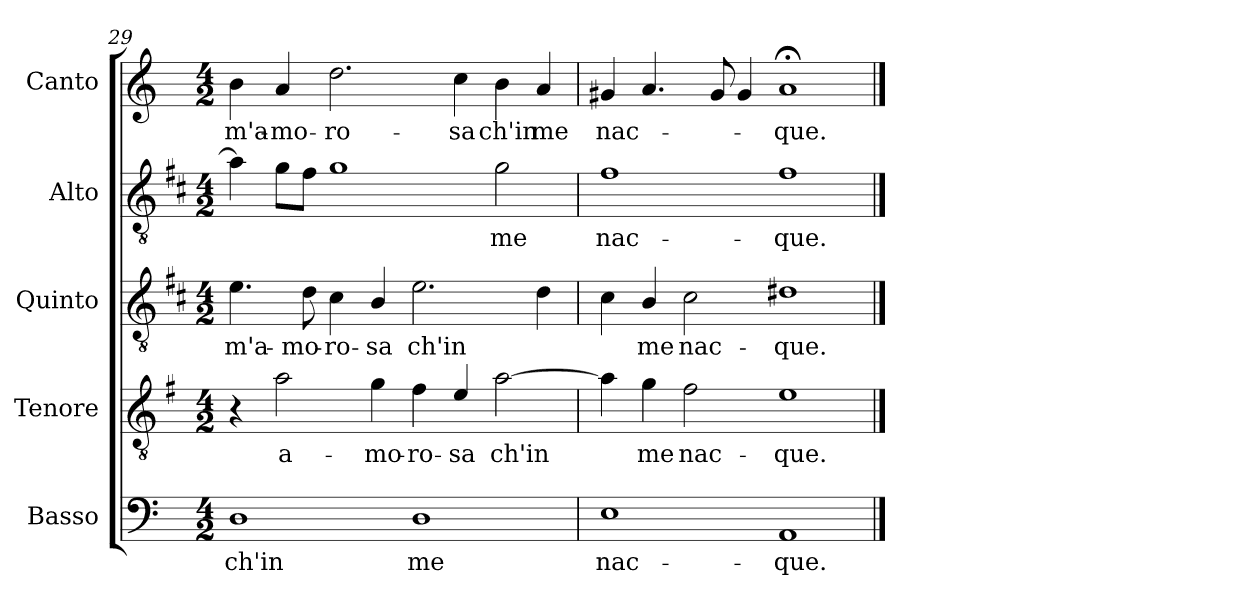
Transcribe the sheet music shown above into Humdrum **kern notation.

**kern	**text	**kern	**text	**kern	**text	**kern	**text	**kern	**text
*part5	*part5	*part4	*part4	*part3	*part3	*part2	*part2	*part1	*part1
*staff5	*staff5	*staff4	*staff4	*staff3	*staff3	*staff2	*staff2	*staff1	*staff1
*I"Basso	*	*I"Tenore	*	*I"Quinto	*	*I"Alto	*	*I"Canto	*
*I'B	*	*I'T	*	*	*	*I'A	*	*I'C	*
*clefF4	*	*clefGv2	*	*clefGv2	*	*clefGv2	*	*clefG2	*
*	*	*ITrd4c7	*	*ITrd1c2	*	*ITrd1c2	*	*	*
*k[]	*	*k[]	*	*k[]	*	*k[]	*	*k[]	*
*C:	*	*C:	*	*C:	*	*C:	*	*C:	*
*M4/2	*	*M4/2	*	*M4/2	*	*M4/2	*	*M4/2	*
=29	=29	=29	=29	=29	=29	=29	=29	=29	=29
!	!LO:LY:b	!	!	!	!LO:LY:b	!	!	!	!LO:LY:b
1D	ch'in	4r	.	4.d\	-m'a-	4g\]	.	4b\	-m'a-
!	!	!	!LO:LY:b	!	!	!	!	!	!LO:LY:b
.	.	2d\	a-	.	.	8f\L	.	4a/	-mo-
!	!	!	!	!	!LO:LY:b	!	!	!	!
.	.	.	.	8c\	-mo-	8e\J	.	.	.
!	!	!	!	!	!LO:LY:b	!	!	!	!LO:LY:b
.	.	.	.	4B\	-ro-	1f	.	2.dd\	-ro-
!	!	!	!LO:LY:b	!	!LO:LY:b	!	!	!	!
.	.	4c\	-mo-	4A/	-sa	.	.	.	.
!	!LO:LY:b	!	!LO:LY:b	!	!LO:LY:b	!	!	!	!
1D	me	4B\	-ro-	2.d\	ch'in	.	.	.	.
!	!	!	!LO:LY:b	!	!	!	!	!	!LO:LY:b
.	.	4A/	-sa	.	.	.	.	4cc\	-sa
!	!	!	!LO:LY:b	!	!	!	!LO:LY:b	!	!LO:LY:b
.	.	[2d\	ch'in	.	.	2f\	me	4b\	ch'in
!	!	!	!	!	!	!	!	!	!LO:LY:b
.	.	.	.	4c\	.	.	.	4a/	me
=30	=30	=30	=30	=30	=30	=30	=30	=30	=30
!	!LO:LY:b	!	!	!	!	!	!LO:LY:b	!	!LO:LY:b
1E	nac-	4d\]	.	4B\	.	1e	nac-	4g#X/	nac-
!	!	!	!LO:LY:b	!	!LO:LY:b	!	!	!	!
.	.	4c\	me	4A/	me	.	.	4.a/	.
!	!	!	!LO:LY:b	!	!LO:LY:b	!	!	!	!
.	.	2B\	nac-	2B\	nac-	.	.	.	.
.	.	.	.	.	.	.	.	8g#/	.
.	.	.	.	.	.	.	.	4g#/	.
!	!LO:LY:b	!	!LO:LY:b	!	!LO:LY:b	!	!LO:LY:b	!	!LO:LY:b
1AA	-que.	1A	-que.	1c#X	-que.	1e	-que.	1a;<	-que.
==	==	==	==	==	==	==	==	==	==
*-	*-	*-	*-	*-	*-	*-	*-	*-	*-
